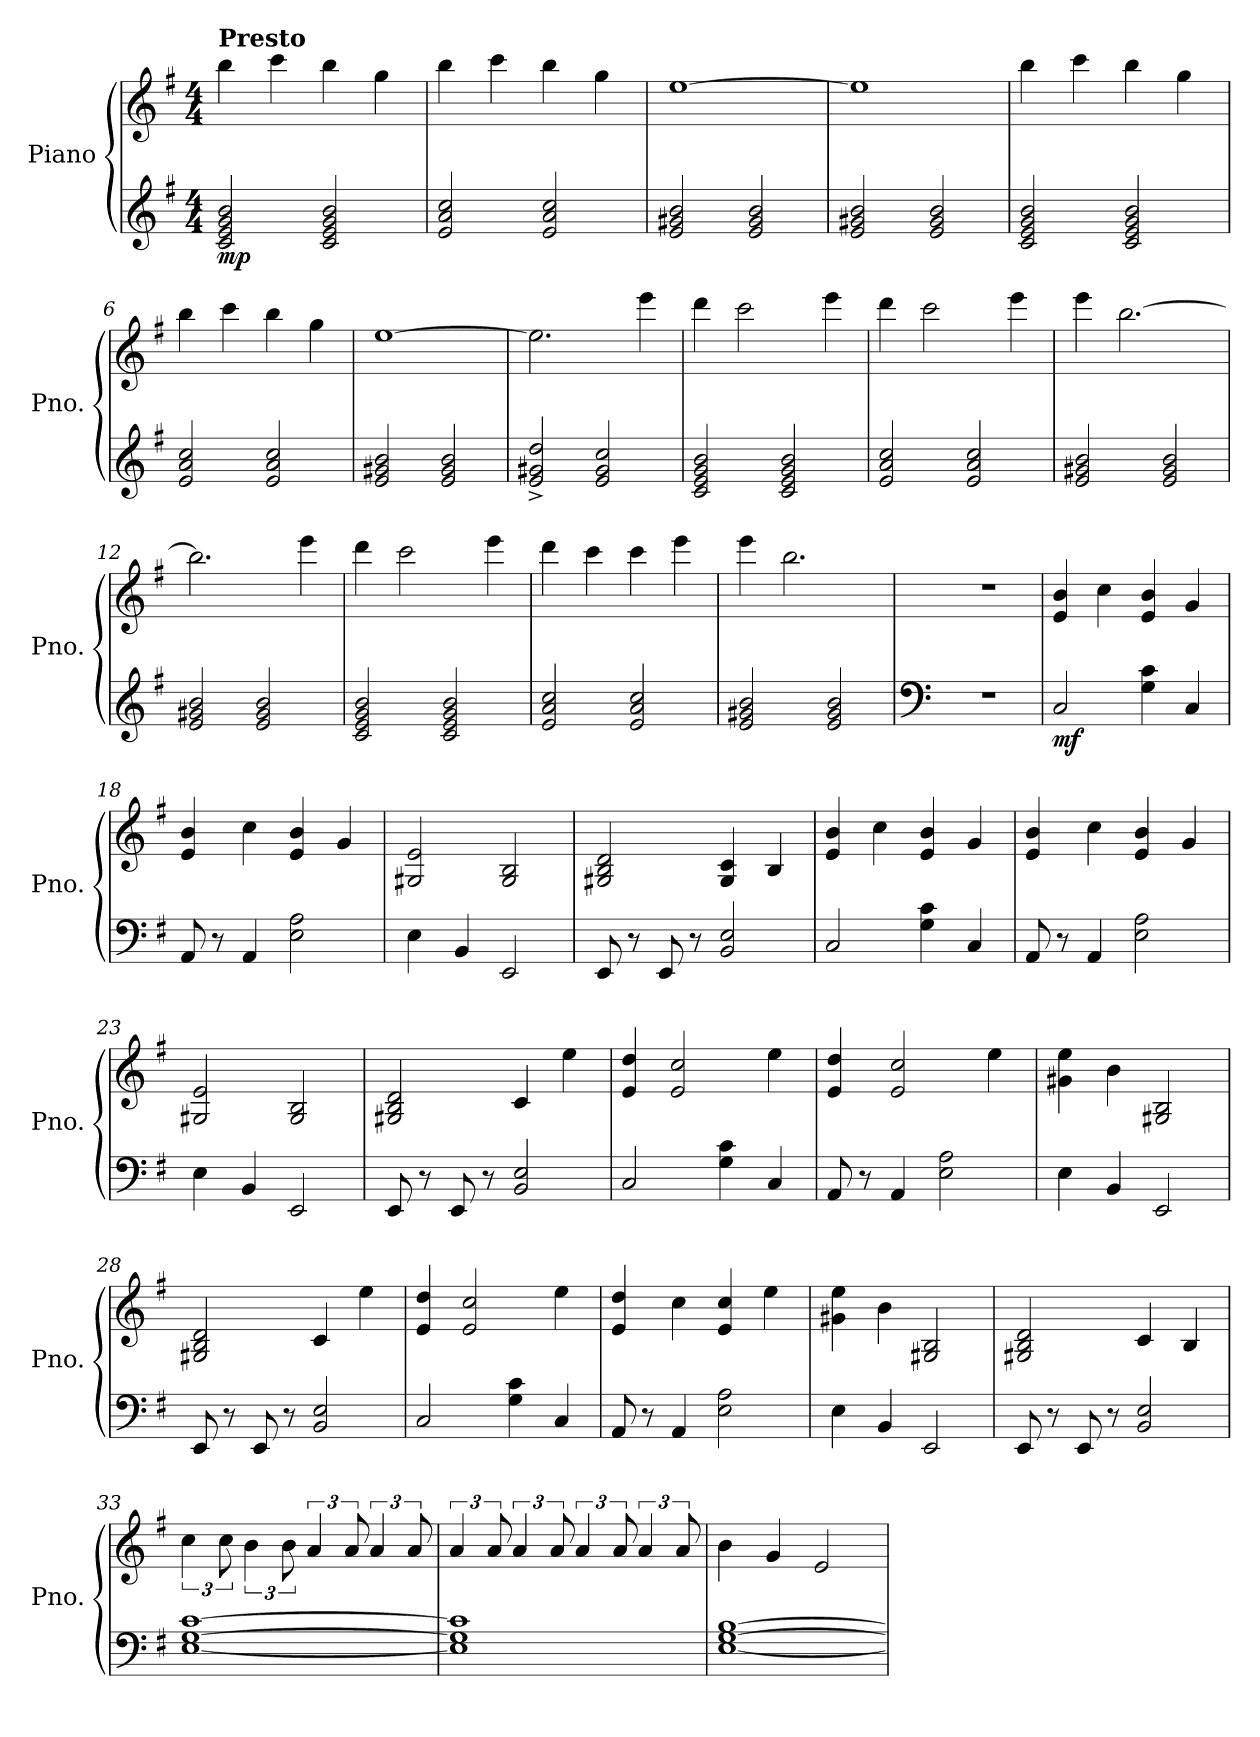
**kern	**kern	**dynam
*part1	*part1	*part1
*staff2	*staff1	*staff1/2
*I"Piano	*	*
*I'Pno.	*	*
*clefG2	*clefG2	*
*k[f#]	*k[f#]	*
*M4/4	*M4/4	*
*MM170	*MM170	*
=1	=1	=1
!	!LO:TX:a:B:t=Presto	!
!	!	!LO:DY:b=2
2c/ 2e/ 2g/ 2b/	4bb\	mp
.	4ccc\	.
2c/ 2e/ 2g/ 2b/	4bb\	.
.	4gg\	.
=2	=2	=2
2e/ 2a/ 2cc/	4bb\	.
.	4ccc\	.
2e/ 2a/ 2cc/	4bb\	.
.	4gg\	.
=3	=3	=3
2e/ 2g#X/ 2b/	[1ee	.
2e/ 2g#/ 2b/	.	.
=4	=4	=4
2e/ 2g#X/ 2b/	1ee]	.
2e/ 2g#/ 2b/	.	.
=5	=5	=5
2c/ 2e/ 2g/ 2b/	4bb\	.
.	4ccc\	.
2c/ 2e/ 2g/ 2b/	4bb\	.
.	4gg\	.
=6	=6	=6
2e/ 2a/ 2cc/	4bb\	.
.	4ccc\	.
2e/ 2a/ 2cc/	4bb\	.
.	4gg\	.
=7	=7	=7
2e/ 2g#X/ 2b/	[1ee	.
2e/ 2g#/ 2b/	.	.
=8	=8	=8
2e/^ 2g#X/^ 2dd/^	2.ee\]	.
2e/ 2g#/ 2cc/	.	.
.	4eee\	.
=9	=9	=9
2c/ 2e/ 2g/ 2b/	4ddd\	.
.	2ccc\	.
2c/ 2e/ 2g/ 2b/	.	.
.	4eee\	.
!!LO:LB:g=z
=10	=10	=10
2e/ 2a/ 2cc/	4ddd\	.
.	2ccc\	.
2e/ 2a/ 2cc/	.	.
.	4eee\	.
=11	=11	=11
2e/ 2g#X/ 2b/	4eee\	.
.	[2.bb\	.
2e/ 2g#/ 2b/	.	.
=12	=12	=12
2e/ 2g#X/ 2b/	2.bb\]	.
2e/ 2g#/ 2b/	.	.
.	4eee\	.
=13	=13	=13
2c/ 2e/ 2g/ 2b/	4ddd\	.
.	2ccc\	.
2c/ 2e/ 2g/ 2b/	.	.
.	4eee\	.
=14	=14	=14
2e/ 2a/ 2cc/	4ddd\	.
.	4ccc\	.
2e/ 2a/ 2cc/	4ccc\	.
.	4eee\	.
=15	=15	=15
2e/ 2g#X/ 2b/	4eee\	.
.	2.bb\	.
2e/ 2g#/ 2b/	.	.
=16	=16	=16
*clefF4	*	*
1r	1r	.
=17	=17	=17
!	!	!LO:DY:b=2
2C/	4e/ 4b/	mf
.	4cc\	.
4G\ 4c\	4e/ 4b/	.
4C/	4g/	.
=18	=18	=18
8AA/	4e/ 4b/	.
8r	.	.
4AA/	4cc\	.
2E\ 2A\	4e/ 4b/	.
.	4g/	.
!!LO:LB:g=z
=19	=19	=19
4E\	2G#X/ 2e/	.
4BB/	.	.
2EE/	2G#/ 2B/	.
=20	=20	=20
8EE/	2G#X/ 2B/ 2d/	.
8r	.	.
8EE/	.	.
8r	.	.
2BB/ 2E/	4G#/ 4c/	.
.	4B/	.
=21	=21	=21
2C/	4e/ 4b/	.
.	4cc\	.
4G\ 4c\	4e/ 4b/	.
4C/	4g/	.
=22	=22	=22
8AA/	4e/ 4b/	.
8r	.	.
4AA/	4cc\	.
2E\ 2A\	4e/ 4b/	.
.	4g/	.
=23	=23	=23
4E\	2G#X/ 2e/	.
4BB/	.	.
2EE/	2G#/ 2B/	.
=24	=24	=24
8EE/	2G#X/ 2B/ 2d/	.
8r	.	.
8EE/	.	.
8r	.	.
2BB/ 2E/	4c/	.
.	4ee\	.
=25	=25	=25
2C/	4e/ 4dd/	.
.	2e/ 2cc/	.
4G\ 4c\	.	.
4C/	4ee\	.
=26	=26	=26
8AA/	4e/ 4dd/	.
8r	.	.
4AA/	2e/ 2cc/	.
2E\ 2A\	.	.
.	4ee\	.
!!LO:LB:g=z
=27	=27	=27
4E\	4g#X\ 4ee\	.
4BB/	4b\	.
2EE/	2G#X/ 2B/	.
=28	=28	=28
8EE/	2G#X/ 2B/ 2d/	.
8r	.	.
8EE/	.	.
8r	.	.
2BB/ 2E/	4c/	.
.	4ee\	.
=29	=29	=29
2C/	4e/ 4dd/	.
.	2e/ 2cc/	.
4G\ 4c\	.	.
4C/	4ee\	.
=30	=30	=30
8AA/	4e/ 4dd/	.
8r	.	.
4AA/	4cc\	.
2E\ 2A\	4e/ 4cc/	.
.	4ee\	.
=31	=31	=31
4E\	4g#X\ 4ee\	.
4BB/	4b\	.
2EE/	2G#X/ 2B/	.
=32	=32	=32
8EE/	2G#X/ 2B/ 2d/	.
8r	.	.
8EE/	.	.
8r	.	.
2BB/ 2E/	4c/	.
.	4B/	.
=33	=33	=33
[1E [1G [1c	6cc\	.
.	12cc\	.
.	6b\	.
.	12b\	.
.	6a/	.
.	12a/	.
.	6a/	.
.	12a/	.
!!LO:LB:g=z
=34	=34	=34
1E] 1G] 1c]	6a/	.
.	12a/	.
.	6a/	.
.	12a/	.
.	6a/	.
.	12a/	.
.	6a/	.
.	12a/	.
=35	=35	=35
[1E [1G [1B	4b\	.
.	4g/	.
.	2e/	.
=	=	=
*-	*-	*-
